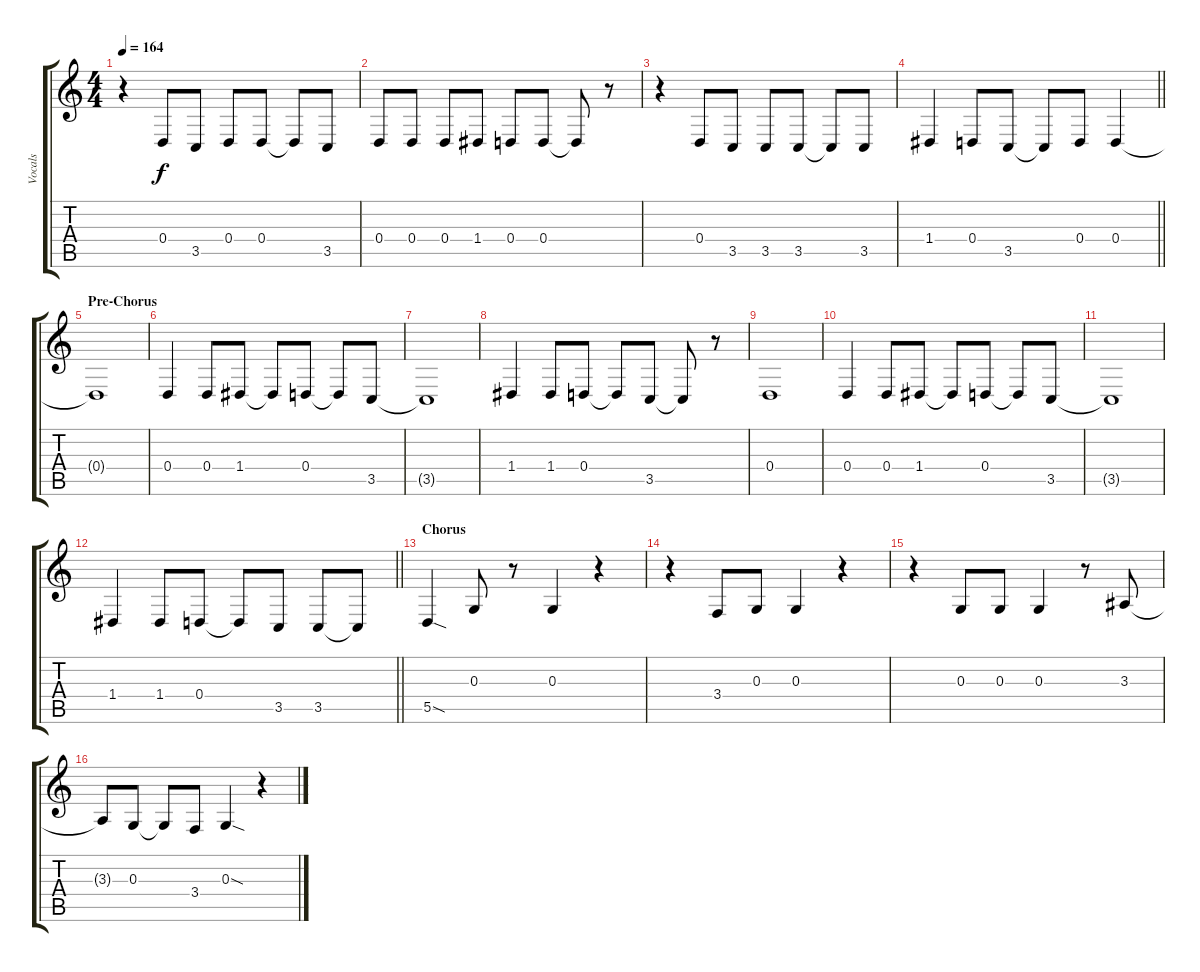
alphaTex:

\track ("Vocals" "Vocals") {instrument tenorsax}
\staff {score tabs}
\tuning (E4 B3 G3 D3 A2 D2) {hide}
\ts (4 4)
\tempo 164
\clef g2
\ks c
r.4{dy f} 0.4.8 3.5.8 0.4.8 0.4.8 0.4{t}.8 3.5.8 |
0.4.8 0.4.8 0.4.8 1.4.8 0.4.8 0.4.8 0.4{t}.8 r.8 |
r.4 0.4.8 3.5.8 3.5.8 3.5.8 3.5{t}.8 3.5.8 |
\barLineRight lightlight
1.4.4 0.4.8 3.5.8 3.5{t}.8 0.4.8 0.4.4 |
\section ("" "Pre-Chorus")
0.4{t}.1 |
0.4.4 0.4.8 1.4.8 1.4{t}.8 0.4.8 0.4{t}.8 3.5.8 |
3.5{t}.1 |
1.4.4 1.4.8 0.4.8 0.4{t}.8 3.5.8 3.5{t}.8 r.8 |
0.4.1 |
0.4.4 0.4.8 1.4.8 1.4{t}.8 0.4.8 0.4{t}.8 3.5.8 |
3.5{t}.1 |
\barLineRight lightlight
1.4.4 1.4.8 0.4.8 0.4{t}.8 3.5.8 3.5.8 3.5{t}.8 |
\section ("" "Chorus")
5.5{sod}.4 0.3.8 r.8 0.3.4 r.4 |
r.4 3.4.8 0.3.8 0.3.4 r.4 |
r.4 0.3.8 0.3.8 0.3.4 r.8 3.3.8 |
3.3{t}.8 0.3.8 0.3{t}.8 3.4.8 0.3{sod}.4 r.4
